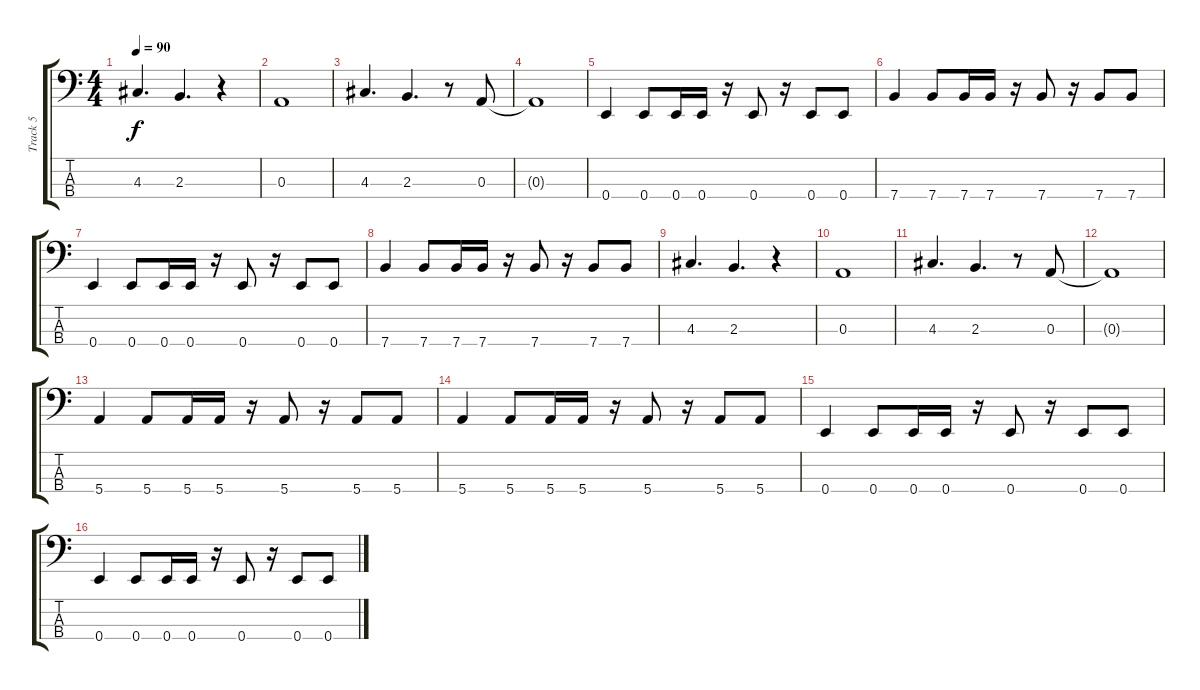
\track ("Track 5" "Track 5") {instrument electricbasspick}
\staff {score tabs}
\tuning (G2 D2 A1 E1) {hide}
\ts (4 4)
\tempo 90
\clef f4
\ks c
4.3.4{d dy f} 2.3.4{d} r.4 |
0.3.1 |
4.3.4{d} 2.3.4{d} r.8 0.3.8 |
0.3{t}.1 |
0.4.4 0.4.8 0.4.16 0.4.16 r.16 0.4.8 r.16 0.4.8 0.4.8 |
7.4.4 7.4.8 7.4.16 7.4.16 r.16 7.4.8 r.16 7.4.8 7.4.8 |
0.4.4 0.4.8 0.4.16 0.4.16 r.16 0.4.8 r.16 0.4.8 0.4.8 |
7.4.4 7.4.8 7.4.16 7.4.16 r.16 7.4.8 r.16 7.4.8 7.4.8 |
4.3.4{d} 2.3.4{d} r.4 |
0.3.1 |
4.3.4{d} 2.3.4{d} r.8 0.3.8 |
0.3{t}.1 |
5.4.4 5.4.8 5.4.16 5.4.16 r.16 5.4.8 r.16 5.4.8 5.4.8 |
5.4.4 5.4.8 5.4.16 5.4.16 r.16 5.4.8 r.16 5.4.8 5.4.8 |
0.4.4 0.4.8 0.4.16 0.4.16 r.16 0.4.8 r.16 0.4.8 0.4.8 |
0.4.4 0.4.8 0.4.16 0.4.16 r.16 0.4.8 r.16 0.4.8 0.4.8
